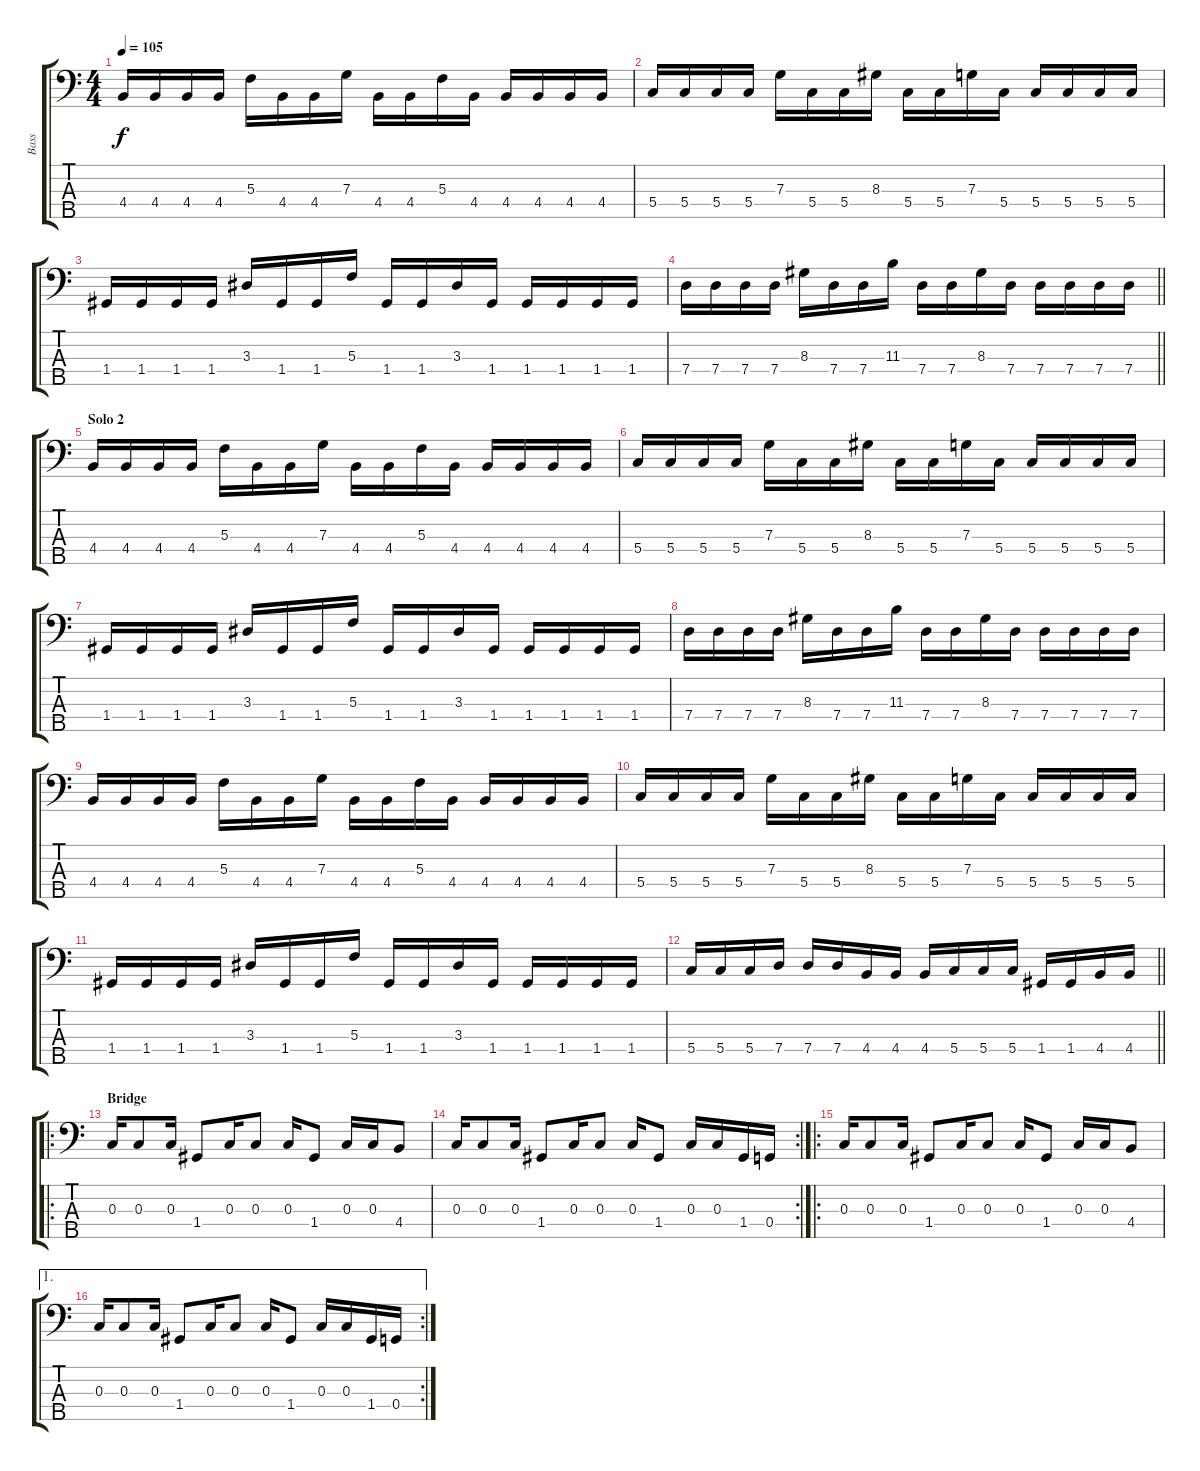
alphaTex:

\track ("Bass" "Bass") {instrument electricbassfinger}
\staff {score tabs}
\tuning (A2 F2 C2 G1 D1) {hide}
\ts (4 4)
\tempo 105
\clef f4
\ks c
4.4.16{dy f} 4.4.16 4.4.16 4.4.16 5.3.16 4.4.16 4.4.16 7.3.16 4.4.16 4.4.16 5.3.16 4.4.16 4.4.16 4.4.16 4.4.16 4.4.16 |
5.4.16 5.4.16 5.4.16 5.4.16 7.3.16 5.4.16 5.4.16 8.3.16 5.4.16 5.4.16 7.3.16 5.4.16 5.4.16 5.4.16 5.4.16 5.4.16 |
1.4.16 1.4.16 1.4.16 1.4.16 3.3.16 1.4.16 1.4.16 5.3.16 1.4.16 1.4.16 3.3.16 1.4.16 1.4.16 1.4.16 1.4.16 1.4.16 |
\barLineRight lightlight
7.4.16 7.4.16 7.4.16 7.4.16 8.3.16 7.4.16 7.4.16 11.3.16 7.4.16 7.4.16 8.3.16 7.4.16 7.4.16 7.4.16 7.4.16 7.4.16 |
\section ("" "Solo 2")
4.4.16 4.4.16 4.4.16 4.4.16 5.3.16 4.4.16 4.4.16 7.3.16 4.4.16 4.4.16 5.3.16 4.4.16 4.4.16 4.4.16 4.4.16 4.4.16 |
5.4.16 5.4.16 5.4.16 5.4.16 7.3.16 5.4.16 5.4.16 8.3.16 5.4.16 5.4.16 7.3.16 5.4.16 5.4.16 5.4.16 5.4.16 5.4.16 |
1.4.16 1.4.16 1.4.16 1.4.16 3.3.16 1.4.16 1.4.16 5.3.16 1.4.16 1.4.16 3.3.16 1.4.16 1.4.16 1.4.16 1.4.16 1.4.16 |
7.4.16 7.4.16 7.4.16 7.4.16 8.3.16 7.4.16 7.4.16 11.3.16 7.4.16 7.4.16 8.3.16 7.4.16 7.4.16 7.4.16 7.4.16 7.4.16 |
4.4.16 4.4.16 4.4.16 4.4.16 5.3.16 4.4.16 4.4.16 7.3.16 4.4.16 4.4.16 5.3.16 4.4.16 4.4.16 4.4.16 4.4.16 4.4.16 |
5.4.16 5.4.16 5.4.16 5.4.16 7.3.16 5.4.16 5.4.16 8.3.16 5.4.16 5.4.16 7.3.16 5.4.16 5.4.16 5.4.16 5.4.16 5.4.16 |
1.4.16 1.4.16 1.4.16 1.4.16 3.3.16 1.4.16 1.4.16 5.3.16 1.4.16 1.4.16 3.3.16 1.4.16 1.4.16 1.4.16 1.4.16 1.4.16 |
\barLineRight lightlight
5.4.16 5.4.16 5.4.16 7.4.16 7.4.16 7.4.16 4.4.16 4.4.16 4.4.16 5.4.16 5.4.16 5.4.16 1.4.16 1.4.16 4.4.16 4.4.16 |
\ro
\section ("" "Bridge")
0.3.16 0.3.8 0.3.16 1.4.8 0.3.16 0.3.8 0.3.16 1.4.8 0.3.16 0.3.16 4.4.8 |
\rc 2
0.3.16 0.3.8 0.3.16 1.4.8 0.3.16 0.3.8 0.3.16 1.4.8 0.3.16 0.3.16 1.4.16 0.4.16 |
\ro
0.3.16 0.3.8 0.3.16 1.4.8 0.3.16 0.3.8 0.3.16 1.4.8 0.3.16 0.3.16 4.4.8 |
\ae 1
\rc 2
0.3.16 0.3.8 0.3.16 1.4.8 0.3.16 0.3.8 0.3.16 1.4.8 0.3.16 0.3.16 1.4.16 0.4.16
